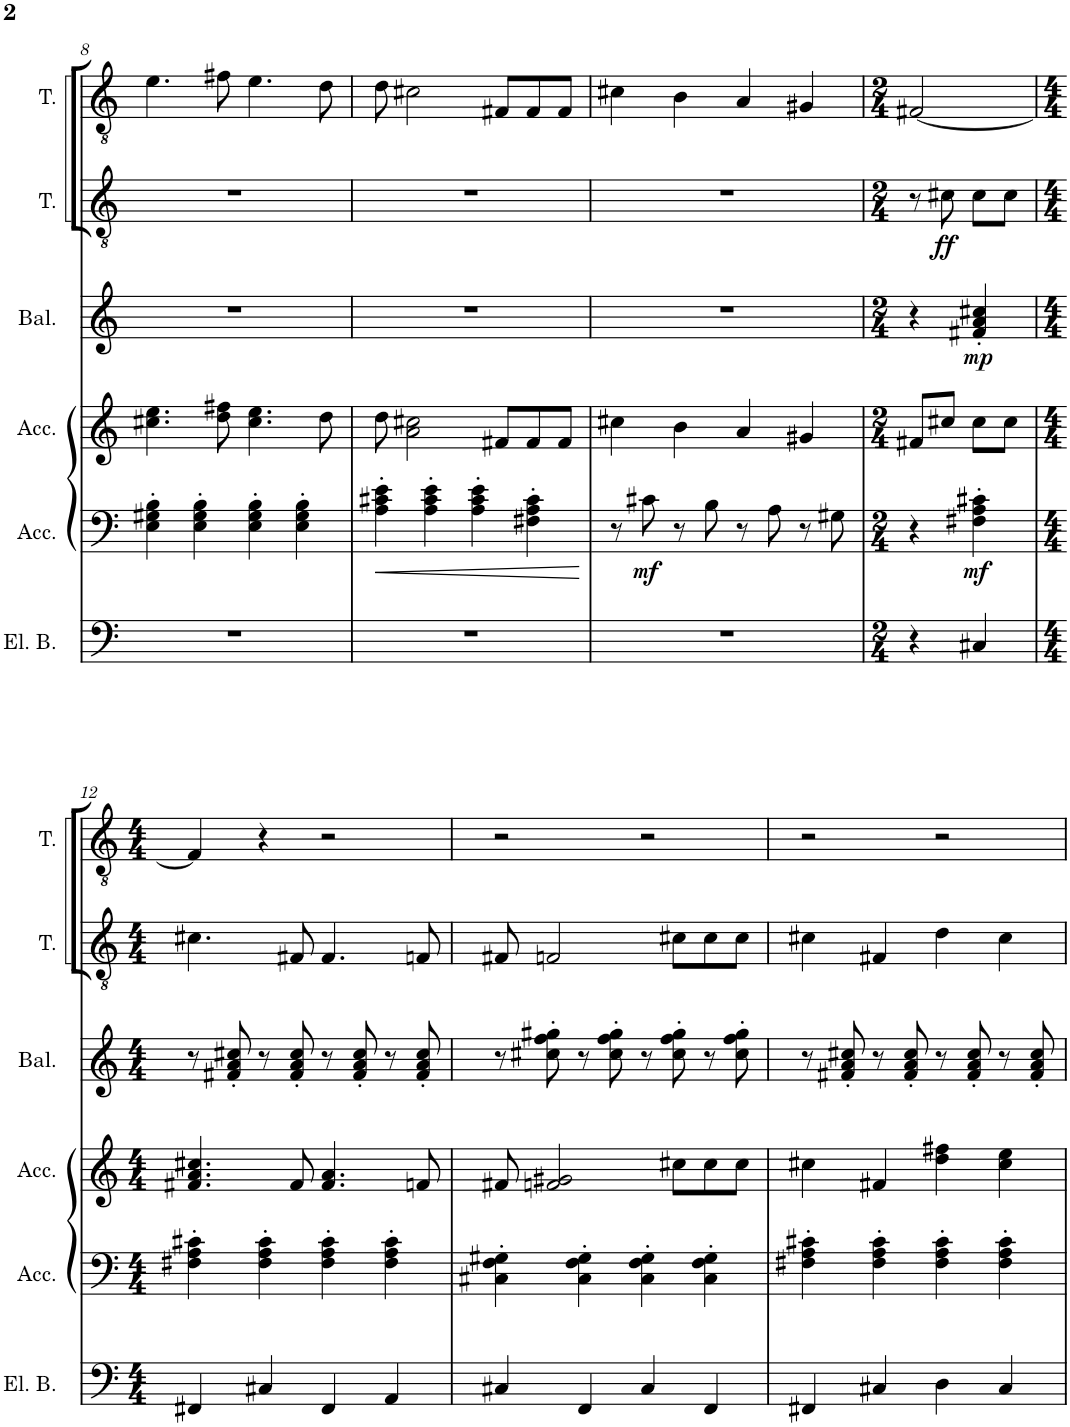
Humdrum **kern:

**kern	**kern	**dynam	**kern	**kern	**dynam	**kern	**dynam	**kern
*part6	*part5	*part5	*part4	*part3	*part3	*part2	*part2	*part1
*staff6	*staff5	*staff5	*staff4	*staff3	*staff3	*staff2	*staff2	*staff1
*I"Electric Bass	*I"Accordion	*	*I"Accordion	*I"Balalaika	*	*I"Tenor	*	*I"Tenor
*I'El. B.	*I'Acc.	*	*I'Acc.	*I'Bal.	*	*I'T.	*	*I'T.
!!LO:PB:g=z
*clefF4	*clefF4	*	*clefG2	*clefG2	*	*clefGv2	*	*clefGv2
*Trd7c12	*	*	*	*	*	*	*	*
*k[]	*k[]	*	*k[]	*k[]	*	*k[]	*	*k[]
*M4/4	*M4/4	*	*M4/4	*M4/4	*	*M4/4	*	*M4/4
=8	=8	=8	=8	=8	=8	=8	=8	=8
1r	4E\' 4G#X\' 4B\'	.	4.cc#X\ 4.ee\	1r	.	1r	.	4.e\
.	4E\' 4G#\' 4B\'	.	.	.	.	.	.	.
.	.	.	8dd\ 8ff#X\	.	.	.	.	8f#X\
.	4E\' 4G#\' 4B\'	.	4.cc#\ 4.ee\	.	.	.	.	4.e\
.	4E\' 4G#\' 4B\'	.	.	.	.	.	.	.
.	.	.	8dd\	.	.	.	.	8d\
=9	=9	=9	=9	=9	=9	=9	=9	=9
!	!	!LO:HP:b	!	!	!	!	!	!
1r	4A\' 4c#X\' 4e\'	<	8dd\	1r	.	1r	.	8d\
.	.	.	2a\ 2cc#X\	.	.	.	.	2c#X\
.	4A\' 4c#\' 4e\'	.	.	.	.	.	.	.
.	4A\' 4c#\' 4e\'	.	.	.	.	.	.	.
.	.	.	8f#X/L	.	.	.	.	8F#X/L
.	4F#X\' 4A\' 4c#\'	.	8f#/	.	.	.	.	8F#/
.	.	.	8f#/J	.	.	.	.	8F#/J
.	.	[	.	.	.	.	.	.
=10	=10	=10	=10	=10	=10	=10	=10	=10
1r	8r	.	4cc#X\	1r	.	1r	.	4c#X\
!	!	!LO:DY:b	!	!	!	!	!	!
.	8c#X\	mf	.	.	.	.	.	.
.	8r	.	4b\	.	.	.	.	4B\
.	8B\	.	.	.	.	.	.	.
.	8r	.	4a/	.	.	.	.	4A/
.	8A\	.	.	.	.	.	.	.
.	8r	.	4g#X/	.	.	.	.	4G#X/
.	8G#X\	.	.	.	.	.	.	.
=11	=11	=11	=11	=11	=11	=11	=11	=11
*M2/4	*M2/4	*	*M2/4	*M2/4	*	*M2/4	*	*M2/4
4r	4r	.	8f#X/L	4r	.	8r	.	[2F#X/
!	!	!	!	!	!	!	!LO:DY:b	!
.	.	.	8cc#X/J	.	.	8c#X\	ff	.
!	!	!LO:DY:b	!	!	!LO:DY:b	!	!	!
4C#X/	4F#X\' 4A\' 4c#X\'	mf	8cc#\L	4f#X/' 4a/' 4cc#X/'	mp	8c#\L	.	.
.	.	.	8cc#\J	.	.	8c#\J	.	.
!!LO:LB:g=z
=12	=12	=12	=12	=12	=12	=12	=12	=12
*M4/4	*M4/4	*	*M4/4	*M4/4	*	*M4/4	*	*M4/4
4FF#X/	4F#X\' 4A\' 4c#X\'	.	4.f#X/ 4.a/ 4.cc#X/	8r	.	4.c#X\	.	4F#/]
.	.	.	.	8f#X/' 8a/' 8cc#X/'	.	.	.	.
4C#X/	4F#\' 4A\' 4c#\'	.	.	8r	.	.	.	4r
.	.	.	8f#/	8f#/' 8a/' 8cc#/'	.	8F#X/	.	.
4FF#/	4F#\' 4A\' 4c#\'	.	4.f#/ 4.a/	8r	.	4.F#/	.	2r
.	.	.	.	8f#/' 8a/' 8cc#/'	.	.	.	.
4AA/	4F#\' 4A\' 4c#\'	.	.	8r	.	.	.	.
.	.	.	8fn/	8f#/' 8a/' 8cc#/'	.	8Fn/	.	.
=13	=13	=13	=13	=13	=13	=13	=13	=13
4C#X/	4C#X\' 4F\' 4G#X\'	.	8f#X/	8r	.	8F#X/	.	2r
.	.	.	2fn/ 2g#X/	8cc#X\' 8ff\' 8gg#X\'	.	2Fn/	.	.
4FF/	4C#\' 4F\' 4G#\'	.	.	8r	.	.	.	.
.	.	.	.	8cc#\' 8ff\' 8gg#\'	.	.	.	.
4C#/	4C#\' 4F\' 4G#\'	.	.	8r	.	.	.	2r
.	.	.	8cc#X\L	8cc#\' 8ff\' 8gg#\'	.	8c#X\L	.	.
4FF/	4C#\' 4F\' 4G#\'	.	8cc#\	8r	.	8c#\	.	.
.	.	.	8cc#\J	8cc#\' 8ff\' 8gg#\'	.	8c#\J	.	.
=14	=14	=14	=14	=14	=14	=14	=14	=14
4FF#X/	4F#X\' 4A\' 4c#X\'	.	4cc#X\	8r	.	4c#X\	.	2r
.	.	.	.	8f#X/' 8a/' 8cc#X/'	.	.	.	.
4C#X/	4F#\' 4A\' 4c#\'	.	4f#X/	8r	.	4F#X/	.	.
.	.	.	.	8f#/' 8a/' 8cc#/'	.	.	.	.
4D\	4F#\' 4A\' 4c#\'	.	4dd\ 4ff#X\	8r	.	4d\	.	2r
.	.	.	.	8f#/' 8a/' 8cc#/'	.	.	.	.
4C#/	4F#\' 4A\' 4c#\'	.	4cc#\ 4ee\	8r	.	4c#\	.	.
.	.	.	.	8f#/' 8a/' 8cc#/'	.	.	.	.
=	=	=	=	=	=	=	=	=
*-	*-	*-	*-	*-	*-	*-	*-	*-
